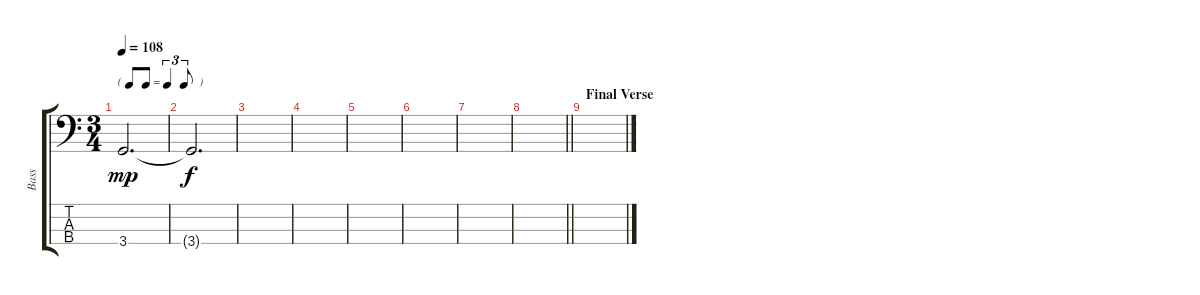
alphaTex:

\track ("Bass" "Bass") {instrument electricbassfinger}
\staff {score tabs}
\tuning (G2 D2 A1 E1) {hide}
\ts (3 4)
\tf triplet8th
\tempo 108
\clef f4
\ks c
3.4.2{d dy mp} |
3.4{t}.2{d dy f} |
|
|
|
|
|
\barLineRight lightlight
|
\section ("" "Final Verse")
